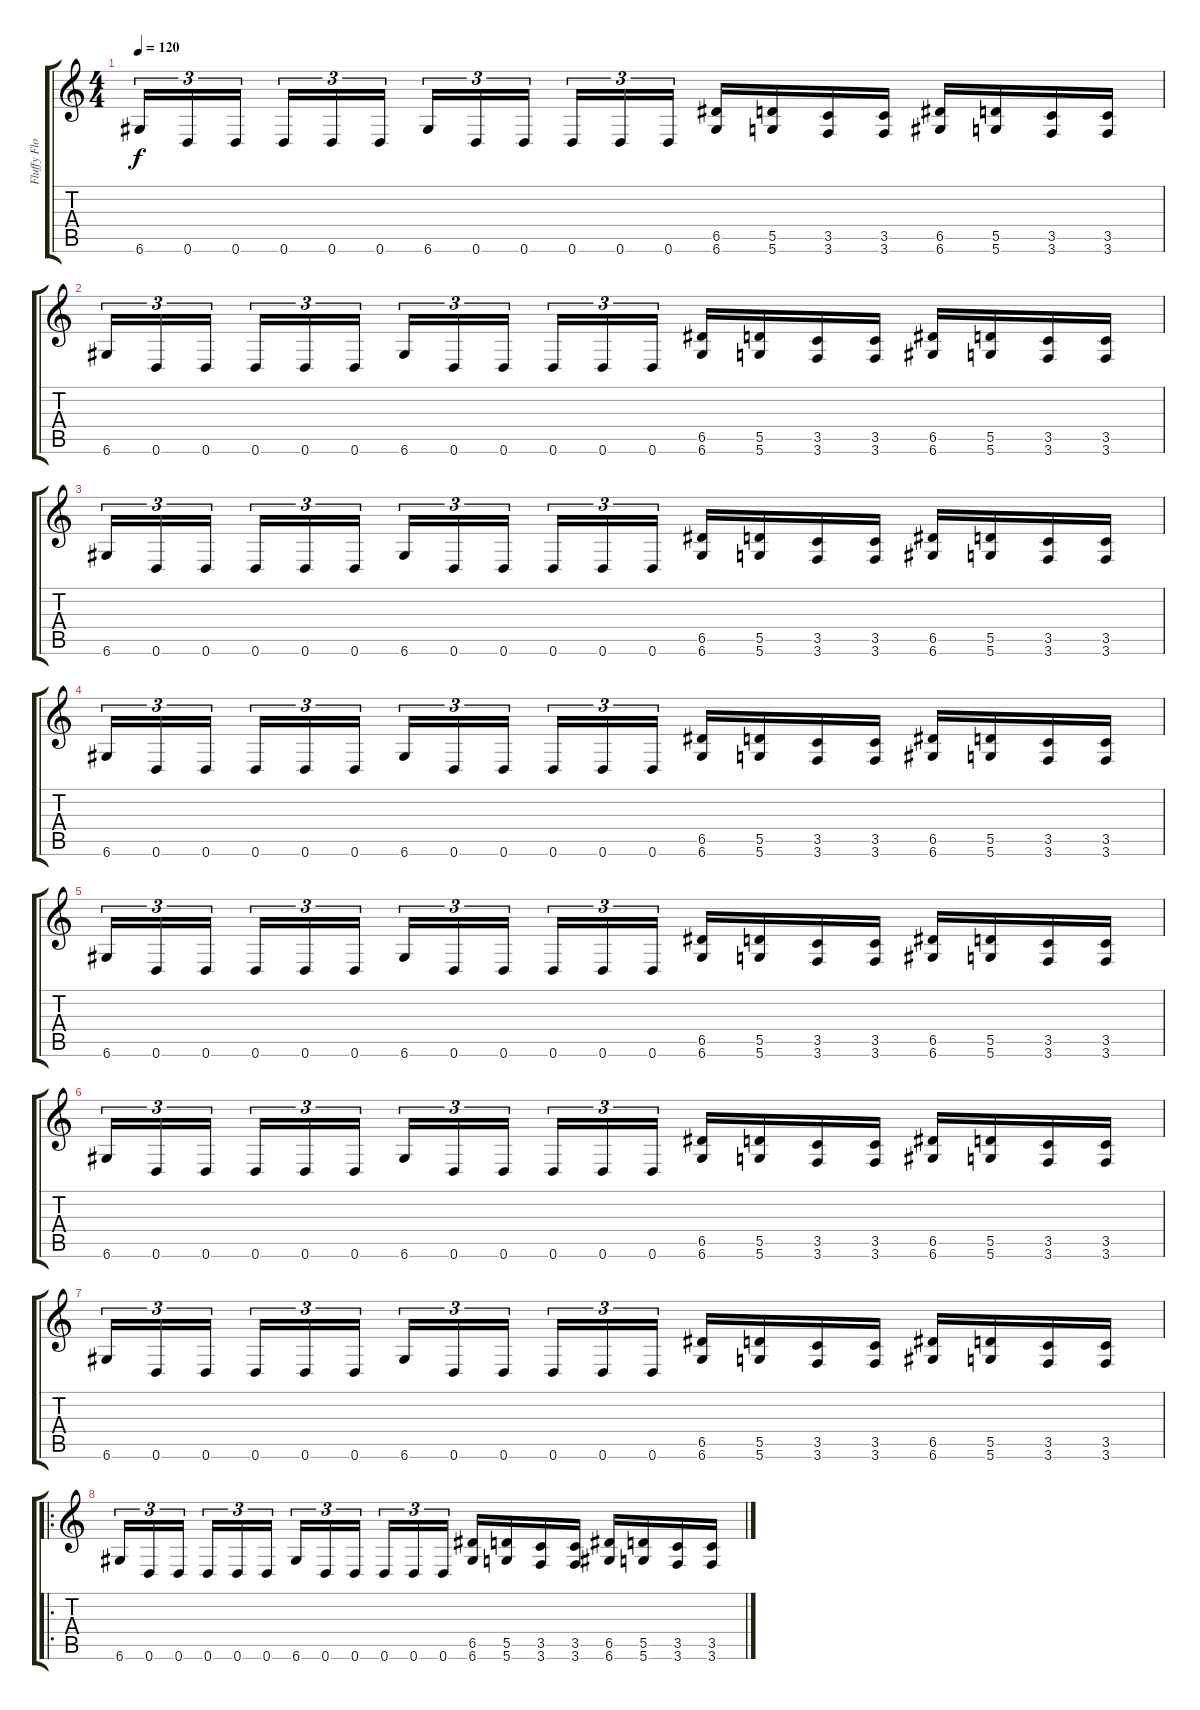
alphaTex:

\track ("Fluffy Floyd" "Fluffy Flo") {instrument distortionguitar}
\staff {score tabs}
\tuning (E4 B3 G3 D3 A2 D2) {hide}
\ts (4 4)
\tempo 120
\clef g2
\ks c
6.6.16{tu (3 2) dy f} 0.6.16{tu (3 2)} 0.6.16{tu (3 2)} 0.6.16{tu (3 2)} 0.6.16{tu (3 2)} 0.6.16{tu (3 2)} 6.6.16{tu (3 2)} 0.6.16{tu (3 2)} 0.6.16{tu (3 2)} 0.6.16{tu (3 2)} 0.6.16{tu (3 2)} 0.6.16{tu (3 2)} (6.5 6.6).16 (5.5 5.6).16 (3.5 3.6).16 (3.5 3.6).16 (6.5 6.6).16 (5.5 5.6).16 (3.5 3.6).16 (3.5 3.6).16 |
6.6.16{tu (3 2)} 0.6.16{tu (3 2)} 0.6.16{tu (3 2)} 0.6.16{tu (3 2)} 0.6.16{tu (3 2)} 0.6.16{tu (3 2)} 6.6.16{tu (3 2)} 0.6.16{tu (3 2)} 0.6.16{tu (3 2)} 0.6.16{tu (3 2)} 0.6.16{tu (3 2)} 0.6.16{tu (3 2)} (6.5 6.6).16 (5.5 5.6).16 (3.5 3.6).16 (3.5 3.6).16 (6.5 6.6).16 (5.5 5.6).16 (3.5 3.6).16 (3.5 3.6).16 |
6.6.16{tu (3 2)} 0.6.16{tu (3 2)} 0.6.16{tu (3 2)} 0.6.16{tu (3 2)} 0.6.16{tu (3 2)} 0.6.16{tu (3 2)} 6.6.16{tu (3 2)} 0.6.16{tu (3 2)} 0.6.16{tu (3 2)} 0.6.16{tu (3 2)} 0.6.16{tu (3 2)} 0.6.16{tu (3 2)} (6.5 6.6).16 (5.5 5.6).16 (3.5 3.6).16 (3.5 3.6).16 (6.5 6.6).16 (5.5 5.6).16 (3.5 3.6).16 (3.5 3.6).16 |
6.6.16{tu (3 2)} 0.6.16{tu (3 2)} 0.6.16{tu (3 2)} 0.6.16{tu (3 2)} 0.6.16{tu (3 2)} 0.6.16{tu (3 2)} 6.6.16{tu (3 2)} 0.6.16{tu (3 2)} 0.6.16{tu (3 2)} 0.6.16{tu (3 2)} 0.6.16{tu (3 2)} 0.6.16{tu (3 2)} (6.5 6.6).16 (5.5 5.6).16 (3.5 3.6).16 (3.5 3.6).16 (6.5 6.6).16 (5.5 5.6).16 (3.5 3.6).16 (3.5 3.6).16 |
6.6.16{tu (3 2)} 0.6.16{tu (3 2)} 0.6.16{tu (3 2)} 0.6.16{tu (3 2)} 0.6.16{tu (3 2)} 0.6.16{tu (3 2)} 6.6.16{tu (3 2)} 0.6.16{tu (3 2)} 0.6.16{tu (3 2)} 0.6.16{tu (3 2)} 0.6.16{tu (3 2)} 0.6.16{tu (3 2)} (6.5 6.6).16 (5.5 5.6).16 (3.5 3.6).16 (3.5 3.6).16 (6.5 6.6).16 (5.5 5.6).16 (3.5 3.6).16 (3.5 3.6).16 |
6.6.16{tu (3 2)} 0.6.16{tu (3 2)} 0.6.16{tu (3 2)} 0.6.16{tu (3 2)} 0.6.16{tu (3 2)} 0.6.16{tu (3 2)} 6.6.16{tu (3 2)} 0.6.16{tu (3 2)} 0.6.16{tu (3 2)} 0.6.16{tu (3 2)} 0.6.16{tu (3 2)} 0.6.16{tu (3 2)} (6.5 6.6).16 (5.5 5.6).16 (3.5 3.6).16 (3.5 3.6).16 (6.5 6.6).16 (5.5 5.6).16 (3.5 3.6).16 (3.5 3.6).16 |
6.6.16{tu (3 2)} 0.6.16{tu (3 2)} 0.6.16{tu (3 2)} 0.6.16{tu (3 2)} 0.6.16{tu (3 2)} 0.6.16{tu (3 2)} 6.6.16{tu (3 2)} 0.6.16{tu (3 2)} 0.6.16{tu (3 2)} 0.6.16{tu (3 2)} 0.6.16{tu (3 2)} 0.6.16{tu (3 2)} (6.5 6.6).16 (5.5 5.6).16 (3.5 3.6).16 (3.5 3.6).16 (6.5 6.6).16 (5.5 5.6).16 (3.5 3.6).16 (3.5 3.6).16 |
\ro
6.6.16{tu (3 2)} 0.6.16{tu (3 2)} 0.6.16{tu (3 2)} 0.6.16{tu (3 2)} 0.6.16{tu (3 2)} 0.6.16{tu (3 2)} 6.6.16{tu (3 2)} 0.6.16{tu (3 2)} 0.6.16{tu (3 2)} 0.6.16{tu (3 2)} 0.6.16{tu (3 2)} 0.6.16{tu (3 2)} (6.5 6.6).16 (5.5 5.6).16 (3.5 3.6).16 (3.5 3.6).16 (6.5 6.6).16 (5.5 5.6).16 (3.5 3.6).16 (3.5 3.6).16
